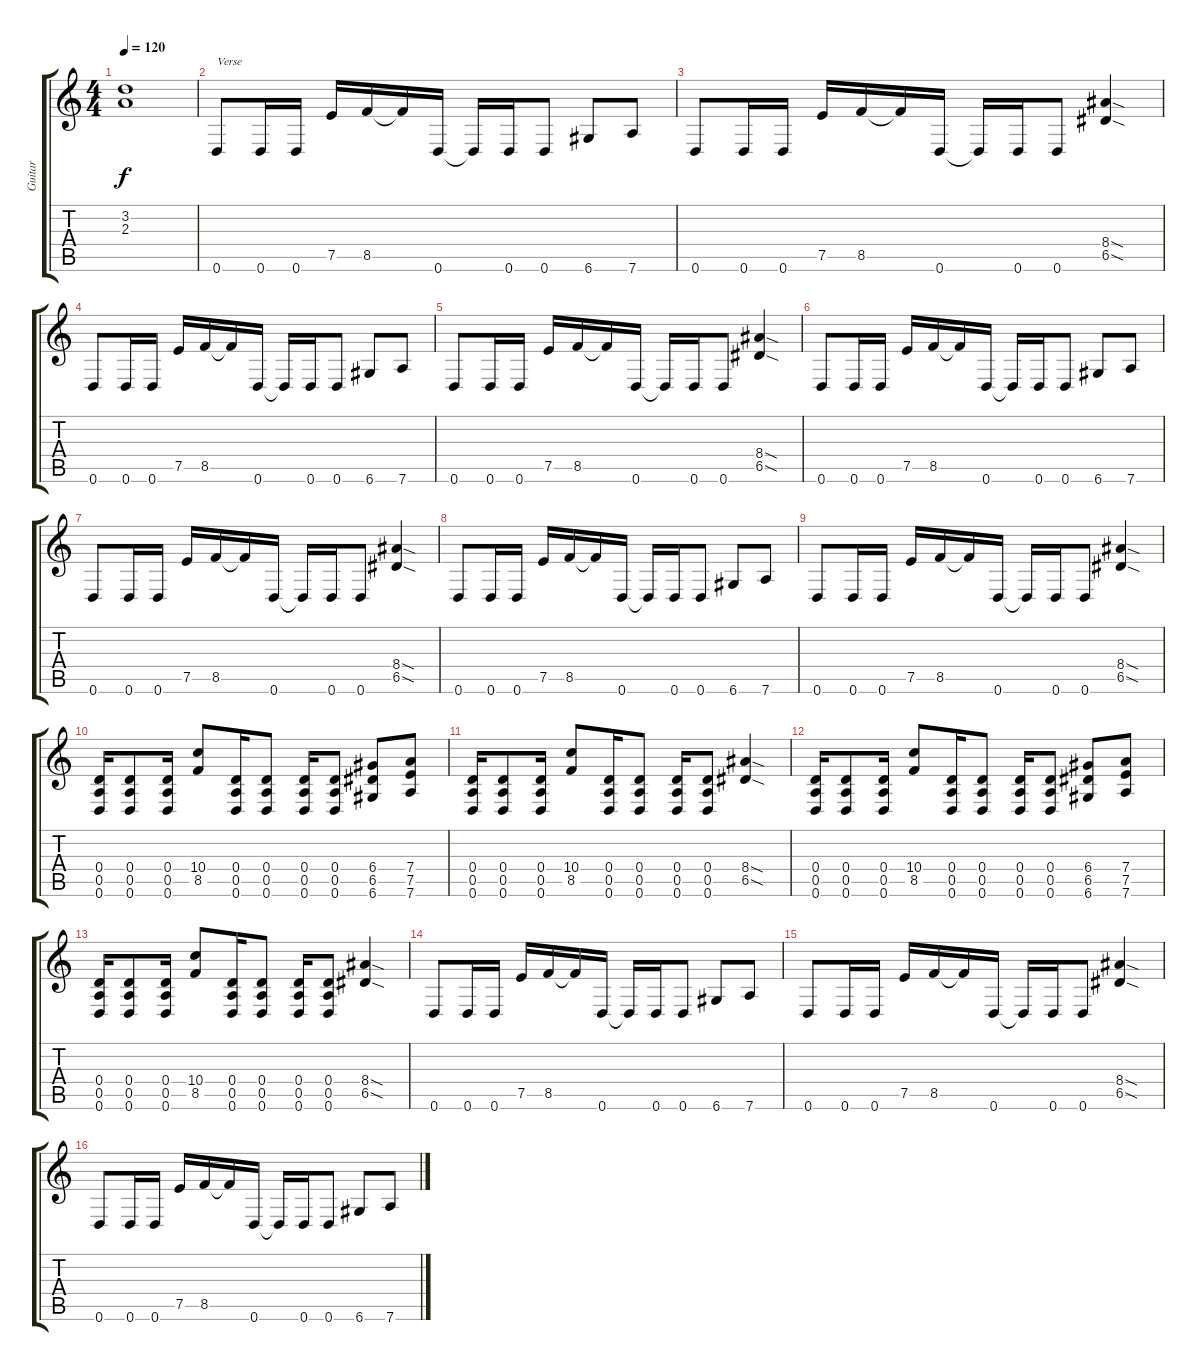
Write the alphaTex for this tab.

\track ("Guitar" "Guitar") {instrument distortionguitar}
\staff {score tabs}
\tuning (E4 B3 G3 D3 A2 D2) {hide}
\ts (4 4)
\tempo 120
\clef g2
\ks c
(3.2{t} 2.3{t}).1{dy f} |
0.6.8{txt "Verse"} 0.6.16 0.6.16 7.5.16 8.5.16 8.5{t}.16 0.6.16 0.6{t}.16 0.6.16 0.6.8 6.6.8 7.6.8 |
0.6.8 0.6.16 0.6.16 7.5.16 8.5.16 8.5{t}.16 0.6.16 0.6{t}.16 0.6.16 0.6.8 (8.4{sod} 6.5{sod}).4 |
0.6.8 0.6.16 0.6.16 7.5.16 8.5.16 8.5{t}.16 0.6.16 0.6{t}.16 0.6.16 0.6.8 6.6.8 7.6.8 |
0.6.8 0.6.16 0.6.16 7.5.16 8.5.16 8.5{t}.16 0.6.16 0.6{t}.16 0.6.16 0.6.8 (8.4{sod} 6.5{sod}).4 |
0.6.8 0.6.16 0.6.16 7.5.16 8.5.16 8.5{t}.16 0.6.16 0.6{t}.16 0.6.16 0.6.8 6.6.8 7.6.8 |
0.6.8 0.6.16 0.6.16 7.5.16 8.5.16 8.5{t}.16 0.6.16 0.6{t}.16 0.6.16 0.6.8 (8.4{sod} 6.5{sod}).4 |
0.6.8 0.6.16 0.6.16 7.5.16 8.5.16 8.5{t}.16 0.6.16 0.6{t}.16 0.6.16 0.6.8 6.6.8 7.6.8 |
0.6.8 0.6.16 0.6.16 7.5.16 8.5.16 8.5{t}.16 0.6.16 0.6{t}.16 0.6.16 0.6.8 (8.4{sod} 6.5{sod}).4 |
(0.4 0.5 0.6).16 (0.4 0.5 0.6).8 (0.4 0.5 0.6).16 (10.4 8.5).8 (0.4 0.5 0.6).16 (0.4 0.5 0.6).8 (0.4 0.5 0.6).16 (0.4 0.5 0.6).8 (6.4 6.5 6.6).8 (7.4 7.5 7.6).8 |
(0.4 0.5 0.6).16 (0.4 0.5 0.6).8 (0.4 0.5 0.6).16 (10.4 8.5).8 (0.4 0.5 0.6).16 (0.4 0.5 0.6).8 (0.4 0.5 0.6).16 (0.4 0.5 0.6).8 (8.4{sod} 6.5{sod}).4 |
(0.4 0.5 0.6).16 (0.4 0.5 0.6).8 (0.4 0.5 0.6).16 (10.4 8.5).8 (0.4 0.5 0.6).16 (0.4 0.5 0.6).8 (0.4 0.5 0.6).16 (0.4 0.5 0.6).8 (6.4 6.5 6.6).8 (7.4 7.5 7.6).8 |
(0.4 0.5 0.6).16 (0.4 0.5 0.6).8 (0.4 0.5 0.6).16 (10.4 8.5).8 (0.4 0.5 0.6).16 (0.4 0.5 0.6).8 (0.4 0.5 0.6).16 (0.4 0.5 0.6).8 (8.4{sod} 6.5{sod}).4 |
0.6.8 0.6.16 0.6.16 7.5.16 8.5.16 8.5{t}.16 0.6.16 0.6{t}.16 0.6.16 0.6.8 6.6.8 7.6.8 |
0.6.8 0.6.16 0.6.16 7.5.16 8.5.16 8.5{t}.16 0.6.16 0.6{t}.16 0.6.16 0.6.8 (8.4{sod} 6.5{sod}).4 |
0.6.8 0.6.16 0.6.16 7.5.16 8.5.16 8.5{t}.16 0.6.16 0.6{t}.16 0.6.16 0.6.8 6.6.8 7.6.8
